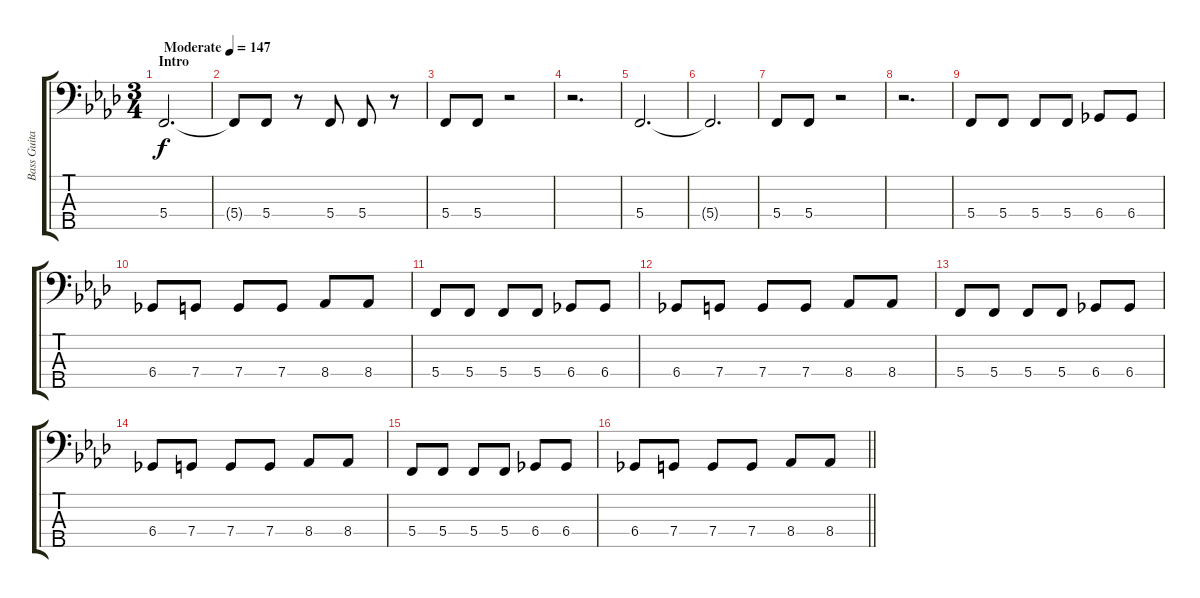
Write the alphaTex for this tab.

\track ("Bass Guitar" "Bass Guita") {instrument electricbassfinger}
\staff {score tabs}
\tuning (F2 C2 G1 C1 A0) {hide}
\ts (3 4)
\section ("" "Intro")
\tempo (147 "Moderate")
\clef f4
\ks ab
5.4.2{d dy f instrument electricbassfinger} |
5.4{t}.8 5.4.8 r.8 5.4.8 5.4.8 r.8 |
5.4.8 5.4.8 r.2 |
r.2{d} |
5.4.2{d} |
5.4{t}.2{d} |
5.4.8 5.4.8 r.2 |
r.2{d} |
5.4.8 5.4.8 5.4.8 5.4.8 6.4.8 6.4.8 |
6.4.8 7.4.8 7.4.8 7.4.8 8.4.8 8.4.8 |
5.4.8 5.4.8 5.4.8 5.4.8 6.4.8 6.4.8 |
6.4.8 7.4.8 7.4.8 7.4.8 8.4.8 8.4.8 |
5.4.8 5.4.8 5.4.8 5.4.8 6.4.8 6.4.8 |
6.4.8 7.4.8 7.4.8 7.4.8 8.4.8 8.4.8 |
5.4.8 5.4.8 5.4.8 5.4.8 6.4.8 6.4.8 |
\barLineRight lightlight
6.4.8 7.4.8 7.4.8 7.4.8 8.4.8 8.4.8
